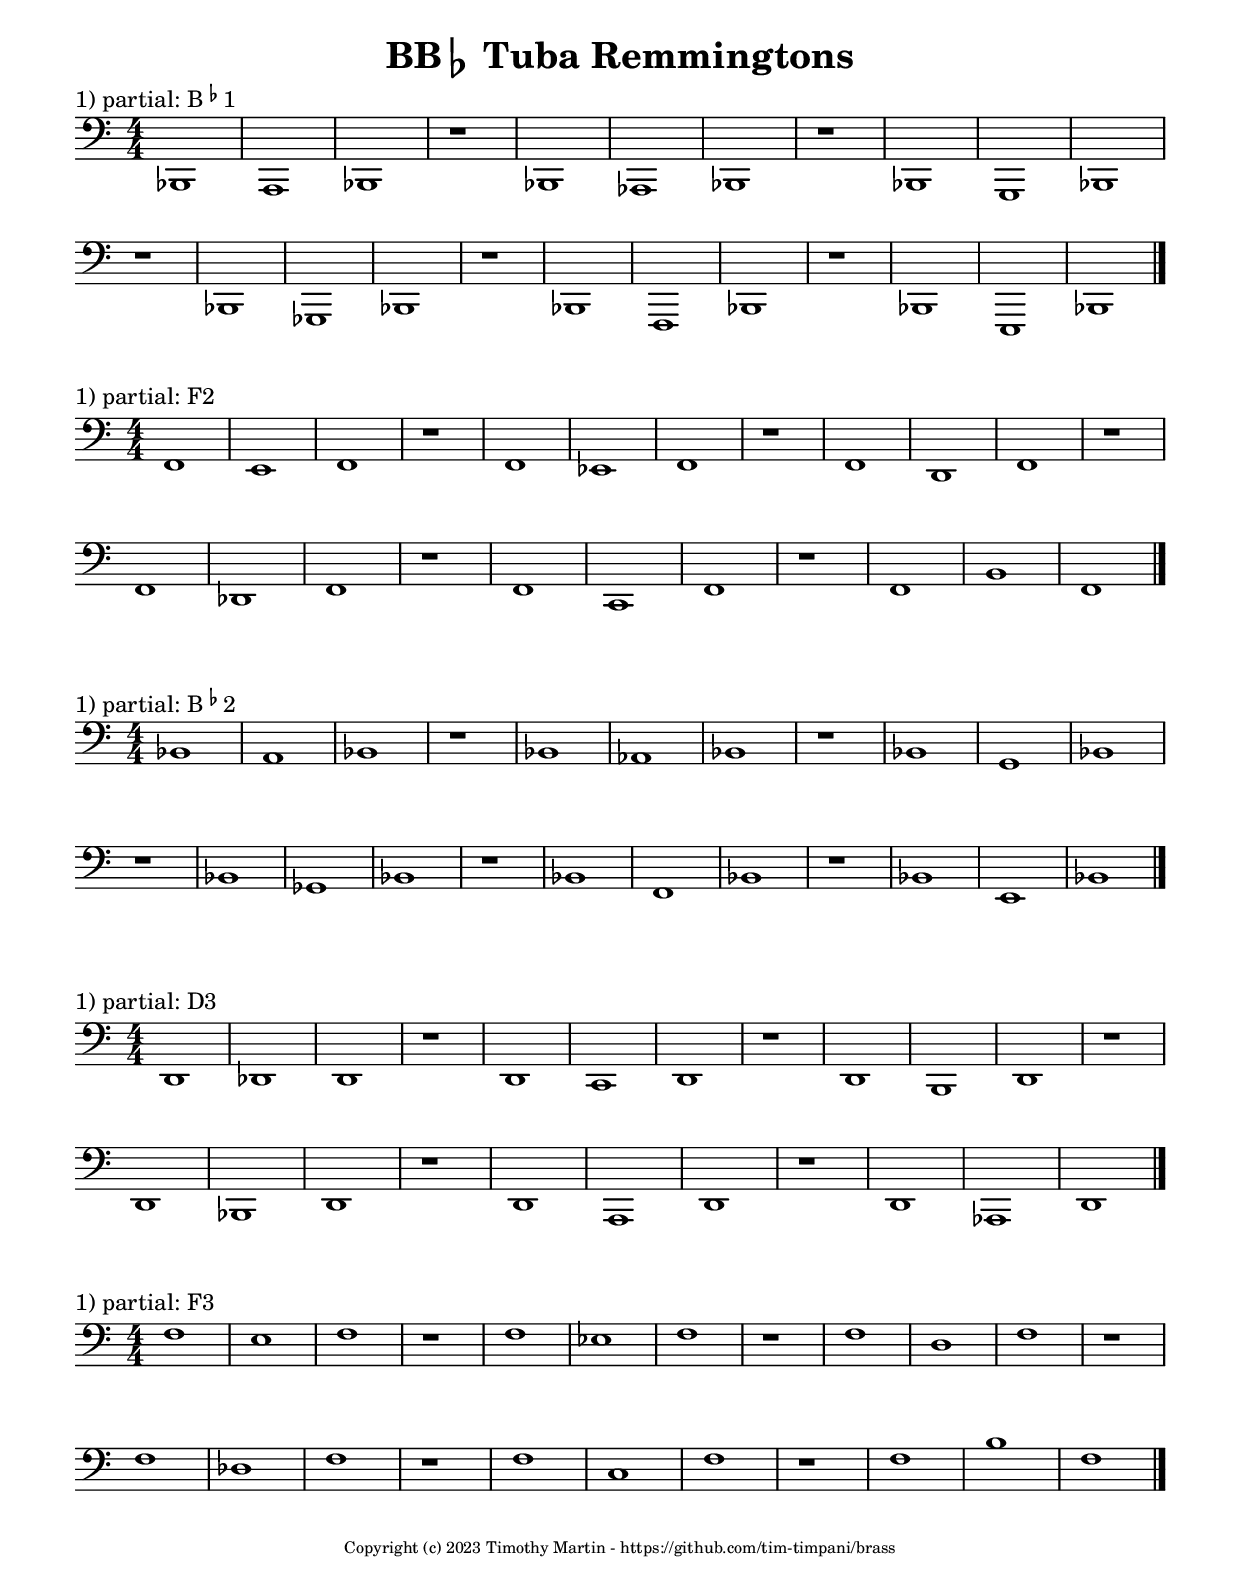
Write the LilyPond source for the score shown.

%{

Copyright (c) 2023 Timothy Martin

Permission is hereby granted, free of charge, to any person obtaining a copy
of this software and associated documentation files (the "Software"), to deal
in the Software without restriction, including without limitation the rights
to use, copy, modify, merge, publish, distribute, sublicense, and/or sell
copies of the Software, and to permit persons to whom the Software is
furnished to do so, subject to the following conditions:

The above copyright notice and this permission notice shall be included in all
copies or substantial portions of the Software.

THE SOFTWARE IS PROVIDED "AS IS", WITHOUT WARRANTY OF ANY KIND, EXPRESS OR
IMPLIED, INCLUDING BUT NOT LIMITED TO THE WARRANTIES OF MERCHANTABILITY,
FITNESS FOR A PARTICULAR PURPOSE AND NONINFRINGEMENT. IN NO EVENT SHALL THE
AUTHORS OR COPYRIGHT HOLDERS BE LIABLE FOR ANY CLAIM, DAMAGES OR OTHER
LIABILITY, WHETHER IN AN ACTION OF CONTRACT, TORT OR OTHERWISE, ARISING FROM,
OUT OF OR IN CONNECTION WITH THE SOFTWARE OR THE USE OR OTHER DEALINGS IN THE
SOFTWARE.

%}

\version "2.20.0"


\include "../templates/Global.ly"
%{

Copyright (c) 2023 Timothy Martin

Permission is hereby granted, free of charge, to any person obtaining a copy
of this software and associated documentation files (the "Software"), to deal
in the Software without restriction, including without limitation the rights
to use, copy, modify, merge, publish, distribute, sublicense, and/or sell
copies of the Software, and to permit persons to whom the Software is
furnished to do so, subject to the following conditions:

The above copyright notice and this permission notice shall be included in all
copies or substantial portions of the Software.

THE SOFTWARE IS PROVIDED "AS IS", WITHOUT WARRANTY OF ANY KIND, EXPRESS OR
IMPLIED, INCLUDING BUT NOT LIMITED TO THE WARRANTIES OF MERCHANTABILITY,
FITNESS FOR A PARTICULAR PURPOSE AND NONINFRINGEMENT. IN NO EVENT SHALL THE
AUTHORS OR COPYRIGHT HOLDERS BE LIABLE FOR ANY CLAIM, DAMAGES OR OTHER
LIABILITY, WHETHER IN AN ACTION OF CONTRACT, TORT OR OTHERWISE, ARISING FROM,
OUT OF OR IN CONNECTION WITH THE SOFTWARE OR THE USE OR OTHER DEALINGS IN THE
SOFTWARE.

%}
\version "2.21.4"

CMajorScaleSingle = \relative c' {
  \key c \major
  \time 4/4
  c4( d8 e f g a b 
  c4 b8 a g f e d
  c1)
  \tuplet 3/2 {c4( e g}
  \tuplet 3/2 {c g e}
  c1)
}

CMajorScaleDouble = \relative c' {
  \key c \major
  \time 4/4
  c4( d8 e f g a b 
  c4 d8 e f g a b
  c4 b8 a g f e d
  c4 b8 a g f e d
  \break
  c1)
  \tuplet 3/2 {c4( e g}
  \tuplet 3/2 {c e g}
  \tuplet 3/2 {c g e}
  \tuplet 3/2 {c g e}
  c1)
  \bar "|."  
}

ChromaticF = \relative f {
  f8 fis g gis a ais b c cis d dis e  
  f8 fis g gis a ais b c cis d dis e
  f8 e ees d des c b bes a aes g ges
  f8 e ees d des c b bes a aes g ges
  f2 r
  \bar "|."
}

RemBbPartial = \relative bes' {
   bes1 a bes r
   bes aes bes r
   bes g bes r
   bes ges bes r
   bes f bes r
   bes e, bes'
   \bar "|."
}

RemDPartial = \relative d' {
   d1 des d r
   d c d r
   d b d r
   d bes d r
   d a d r
   d aes d
   \bar "|."
}

RemFPartial = \relative f' {
   f1 e f r
   f ees f r
   f d f r
   f des f r
   f c f r
   f b f
   \bar "|."
}



\book {

  \paper {
    indent = 0
    left-margin = 0.5\in
    right-margin = 0.5\in
    top-margin = 0.75\in
    bottom-margin = 0.75\in
    ragged-right = ##f
    ragged-last-bottom = ##t
    ragged-bottom = ##f
  }
  
    \header { 
      title = \markup { "BB"  \flat " Tuba Remmingtons" }
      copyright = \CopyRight
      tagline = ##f
    }

  \noPageBreak

  % 1
  \score { \header { piece = \markup {"1) partial: B"\super\flat"1"} }  { \GlobalBass \transpose bes' bes,, \RemBbPartial } }

  % 2
  \score {  \header { piece = \markup {"1) partial: F2"} } { \GlobalBass \transpose f' f, \RemFPartial } }

  % 3
  \score { \header { piece = \markup {"1) partial: B"\super\flat"2"} } { \GlobalBass \transpose bes' bes, \RemBbPartial } }

  % 4
  \score { \header { piece = \markup {"1) partial: D3"} } { \GlobalBass \transpose d' d, \RemDPartial } }

  % 5
  \score { \header { piece =\markup {"1) partial: F3"} } { \GlobalBass \transpose f' f \RemFPartial } }

}



